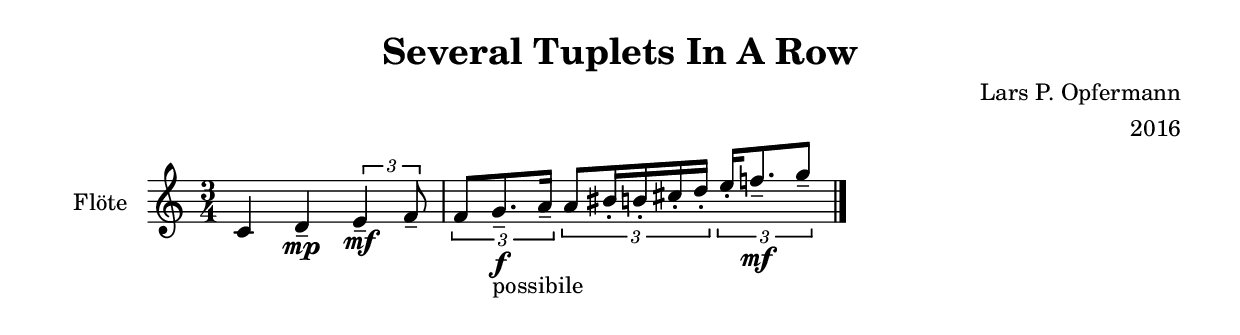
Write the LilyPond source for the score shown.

\version "2.24.4"

\header {
  workCreditTypeTitle = "Several Tuplets In A Row"
  movementTitle       = "Several Tuplets In A Row"
  encodingDate        = "2024-10-06"
  composer            = "Lars P. Opfermann"
  arranger            = "2016"
  software            = "Finale v27.4 for Mac"
  right               = "©"
  title               = "Several Tuplets In A Row"
}

\paper {
  % horizontal-shift = 0.0\mm
  % indent = 0.0\mm
  % short-indent = 0.0\mm
  
  % markup-system-spacing-padding = 0.0\mm
  % between-system-space = 0.0\mm
  % page-top-space = 0.0\mm
  
  % page-count = -1
  % system-count = -1
  
  % oddHeaderMarkup = ""
  % evenHeaderMarkup = ""
  % oddFooterMarkup = ""
  % evenFooterMarkup = ""
}

\layout {
  \context { \Score
    autoBeaming = ##f % to display tuplets brackets
  }
  \context { \Voice
  }
}

Part_POne_Staff_One_Voice_One = \absolute {
  \language "nederlands"
  
  
  \clef "treble"
  \key c \major
  \numericTimeSignature \time 3/4
  \stemUp c'4 d' \mp _-
  \once\override TupletBracket.bracket-visibility = ##t
  \tuplet 3/2 {  e'4 \mf _- f'8 _- }
  
  
  \once\override TupletBracket.bracket-visibility = ##t
  
  \once\override TupletBracket.direction = -1 % DOWN
  \tuplet 3/2 {  f'8 [
  g'8. _\markup { "possibile" } \f _- a'16 ]
  _- }
  \once\override TupletBracket.bracket-visibility = ##t
  
  \once\override TupletBracket.direction = -1 % DOWN
  \tuplet 3/2 {  a'8 [
  bis'!16 _. b'! _. cis''! _. d'' ]
  _. }
  \once\override TupletBracket.bracket-visibility = ##t
  
  \once\override TupletBracket.direction = -1 % DOWN
  \tuplet 3/2 {  e''16 [
  _. f''!8. \mf _- g''8 ]
  _- }
  \bar "|."
  
}

\book {

  \score {
    <<
      
      
      
      <<
      
        \new Staff  = "Part_POne_Staff_One"
        \with {
          instrumentName = "Flöte"
          shortInstrumentName = "Fl."
        }
        <<
          \context Voice = "Part_POne_Staff_One_Voice_One" <<
            \Part_POne_Staff_One_Voice_One
          >>
        >>
      
      
      >>
    
    >>
    
    \layout {
      \context { \Score
        autoBeaming = ##f % to display tuplets brackets
      }
      \context { \Voice
      }
    }
    
    \midi {
      \tempo 16 = 360
    }
  }
  
}
